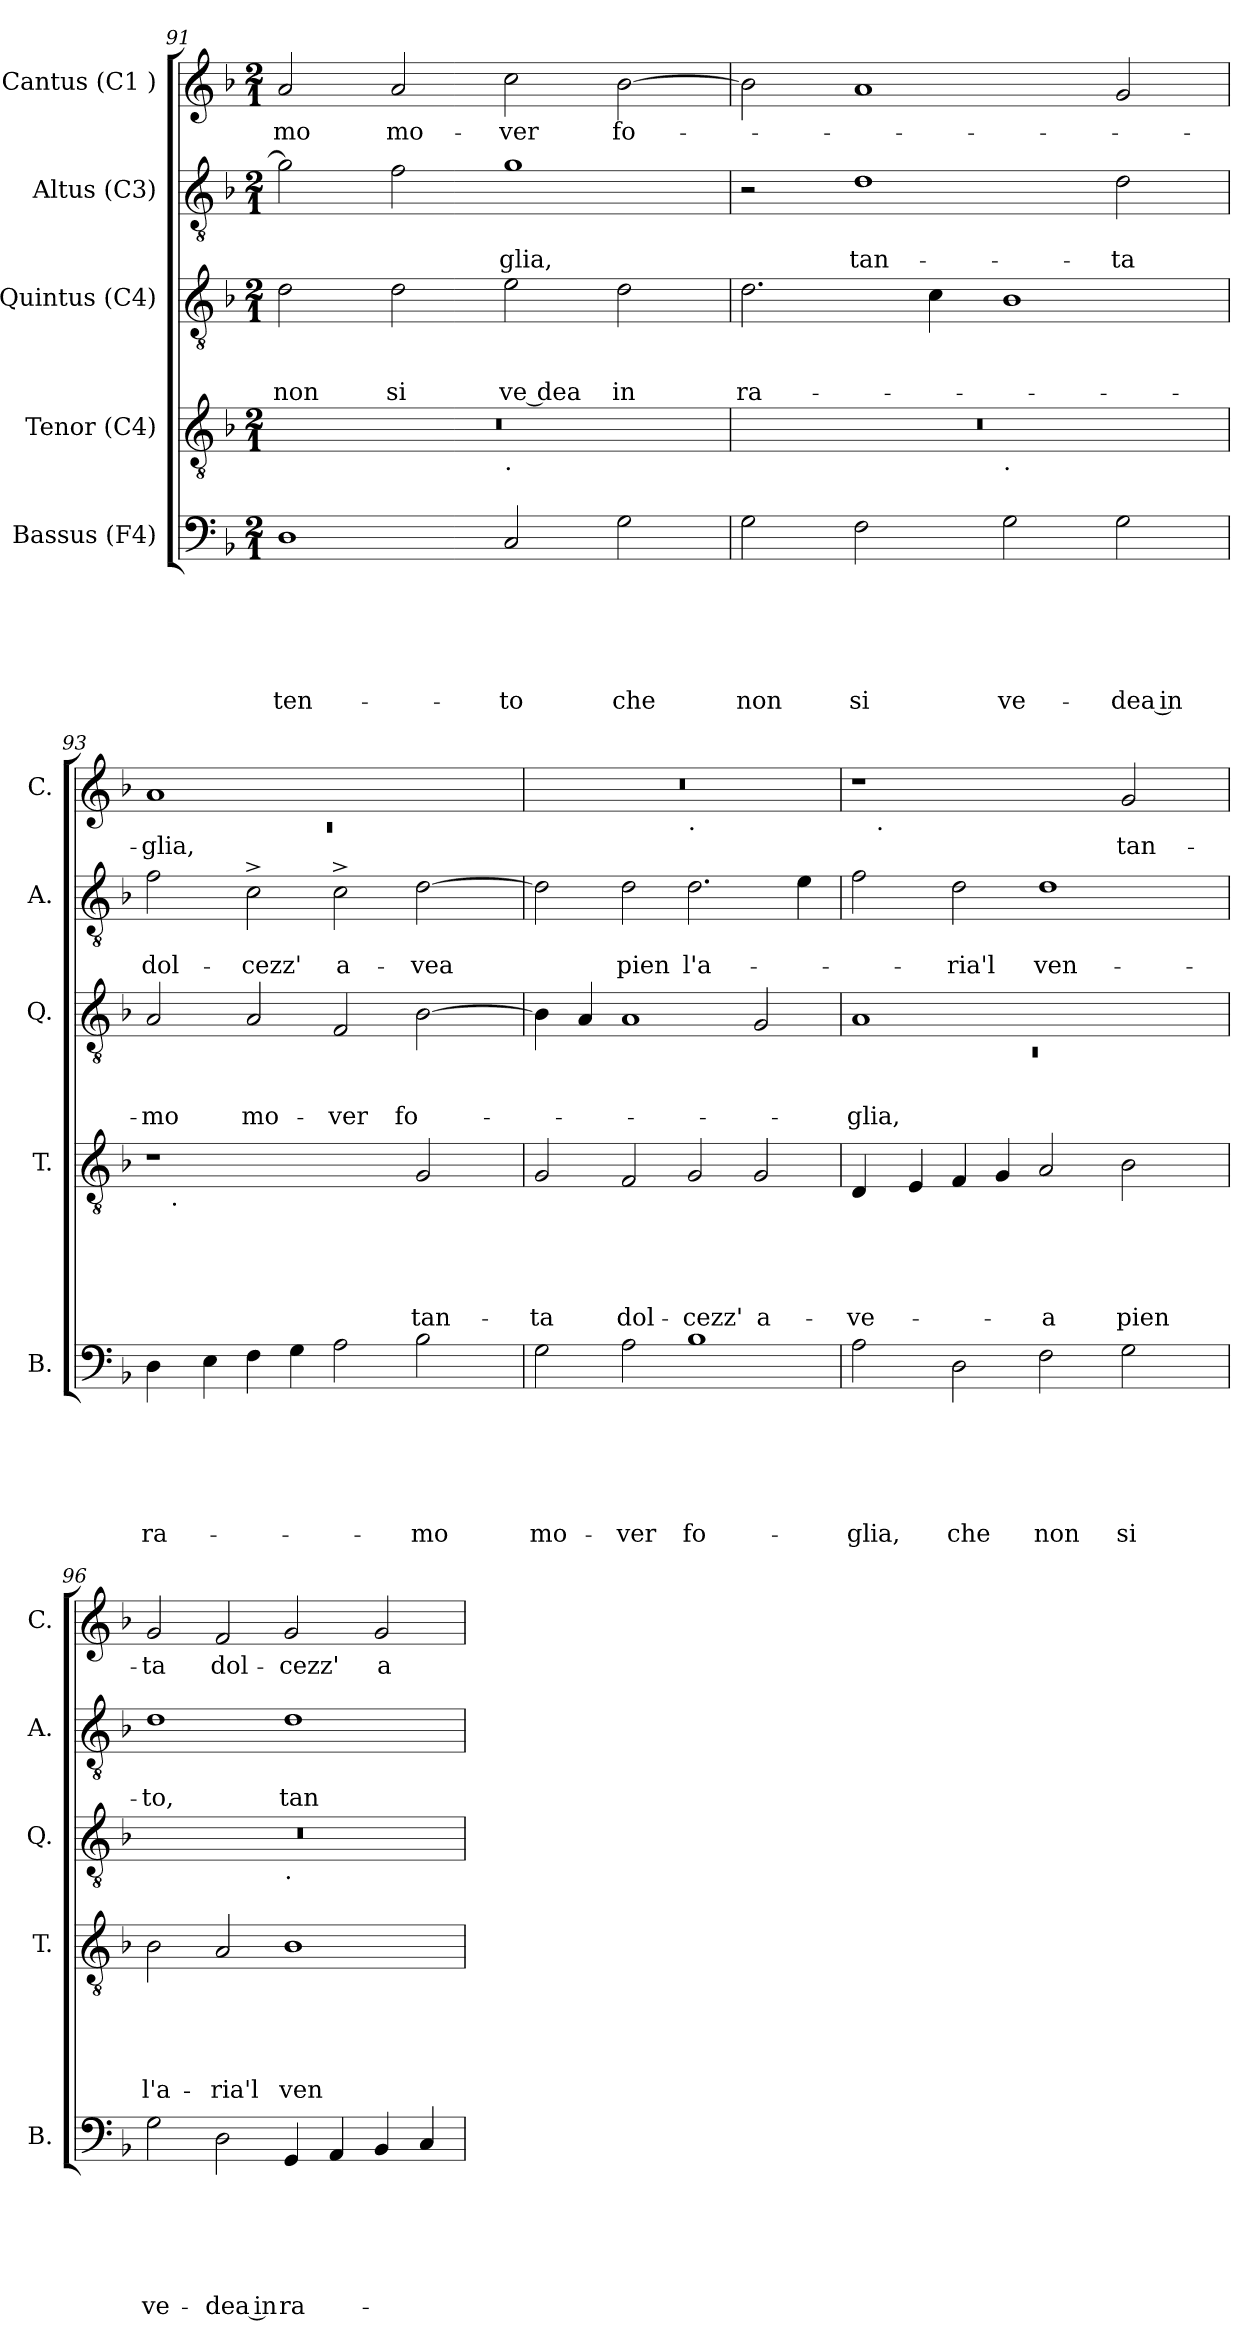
**kern	**text	**text	**text	**text	**text	**text	**kern	**text	**text	**text	**text	**text	**kern	**text	**text	**text	**kern	**text	**text	**kern	**text
*part5	*part5	*part5	*part5	*part5	*part5	*part5	*part4	*part4	*part4	*part4	*part4	*part4	*part3	*part3	*part3	*part3	*part2	*part2	*part2	*part1	*part1
*staff5	*staff5	*staff5	*staff5	*staff5	*staff5	*staff5	*staff4	*staff4	*staff4	*staff4	*staff4	*staff4	*staff3	*staff3	*staff3	*staff3	*staff2	*staff2	*staff2	*staff1	*staff1
*I"Bassus (F4)	*	*	*	*	*	*	*I"Tenor (C4)	*	*	*	*	*	*I"Quintus (C4)	*	*	*	*I"Altus (C3)	*	*	*I"Cantus (C1 )	*
*I'B.	*	*	*	*	*	*	*I'T.	*	*	*	*	*	*I'Q.	*	*	*	*I'A.	*	*	*I'C.	*
*clefF4	*	*	*	*	*	*	*clefGv2	*	*	*	*	*	*clefGv2	*	*	*	*clefGv2	*	*	*clefG2	*
*k[b-]	*	*	*	*	*	*	*k[b-]	*	*	*	*	*	*k[b-]	*	*	*	*k[b-]	*	*	*k[b-]	*
*F:	*	*	*	*	*	*	*F:	*	*	*	*	*	*F:	*	*	*	*F:	*	*	*F:	*
*M2/1	*	*	*	*	*	*	*M2/1	*	*	*	*	*	*M2/1	*	*	*	*M2/1	*	*	*M2/1	*
=91	=91	=91	=91	=91	=91	=91	=91	=91	=91	=91	=91	=91	=91	=91	=91	=91	=91	=91	=91	=91	=91
!	!	!	!	!	!	!LO:LY:b	!	!	!	!	!	!	!	!	!	!LO:LY:b	!	!	!	!	!LO:LY:b
*	*	*	*	*	*	*	*^	*	*	*	*	*	*	*	*	*	*	*	*	*	*
1D	.	.	.	.	.	-ten-	0r	1ryy	.	.	.	.	.	2d\	.	.	non	2g\]	.	.	2a/	-mo
!	!	!	!	!	!	!	!	!	!	!	!	!	!	!	!	!	!LO:LY:b	!	!	!	!	!LO:LY:b
.	.	.	.	.	.	.	.	.	.	.	.	.	.	2d\	.	.	si	2f\	.	.	2a/	mo-
!	!	!	!	!	!	!	!	!LO:TX:b:t=.	!	!	!	!	!	!	!	!	!	!	!	!	!	!
!	!	!	!	!	!	!LO:LY:b	!	!	!	!	!	!	!	!	!	!	!LO:LY:b	!	!	!LO:LY:b	!	!LO:LY:b
2C/	.	.	.	.	.	-to	.	1ryy	.	.	.	.	.	2e\	.	.	ve ­dea	1g	.	-glia,	2cc\	-ver
!	!	!	!	!	!	!LO:LY:b	!	!	!	!	!	!	!	!	!	!	!LO:LY:b	!	!	!	!	!LO:LY:b
2G\	.	.	.	.	.	che	.	.	.	.	.	.	.	2d\	.	.	in	.	.	.	[>2b-\	fo-
=92	=92	=92	=92	=92	=92	=92	=92	=92	=92	=92	=92	=92	=92	=92	=92	=92	=92	=92	=92	=92	=92	=92
!	!	!	!	!	!	!LO:LY:b	!	!	!	!	!	!	!	!	!	!	!LO:LY:b	!	!	!	!	!
2G\	.	.	.	.	.	non	0r	1ryy	.	.	.	.	.	2.d\	.	.	ra-	2r	.	.	2b-\]	.
!	!	!	!	!	!	!LO:LY:b	!	!	!	!	!	!	!	!	!	!	!	!	!	!LO:LY:b	!	!
2F\	.	.	.	.	.	si	.	.	.	.	.	.	.	.	.	.	.	1d	.	tan-	1a	.
.	.	.	.	.	.	.	.	.	.	.	.	.	.	4c\	.	.	.	.	.	.	.	.
!	!	!	!	!	!	!	!	!LO:TX:b:t=.	!	!	!	!	!	!	!	!	!	!	!	!	!	!
!	!	!	!	!	!	!LO:LY:b	!	!	!	!	!	!	!	!	!	!	!	!	!	!	!	!
2G\	.	.	.	.	.	ve-	.	1ryy	.	.	.	.	.	1B-	.	.	.	.	.	.	.	.
!	!	!	!	!	!	!LO:LY:b:rj	!	!	!	!	!	!	!	!	!	!	!	!	!	!LO:LY:b	!	!
2G\	.	.	.	.	.	-dea in	.	.	.	.	.	.	.	.	.	.	.	2d\	.	-ta	2g/	.
=93	=93	=93	=93	=93	=93	=93	=93	=93	=93	=93	=93	=93	=93	=93	=93	=93	=93	=93	=93	=93	=93	=93
*	*	*	*	*	*	*	*	*	*	*	*	*	*	*	*	*	*	*	*	*	*^	*
!	!	!	!	!	!	!LO:LY:b	!	!	!	!	!	!	!	!	!	!	!LO:LY:b	!	!	!LO:LY:b	!	!LO:N:vis=1	!LO:LY:b
4D\	.	.	.	.	.	ra-	1r	16.ryy	.	.	.	.	.	2A/	.	.	-mo	2f\	.	dol-	1a	0rc	-glia,
!	!	!	!	!	!	!	!	!LO:TX:b:t=.	!	!	!	!	!	!	!	!	!	!	!	!	!	!	!
.	.	.	.	.	.	.	.	1ryy	.	.	.	.	.	.	.	.	.	.	.	.	.	.	.
4E\	.	.	.	.	.	.	.	.	.	.	.	.	.	.	.	.	.	.	.	.	.	.	.
!	!	!	!	!	!	!	!	!	!	!	!	!	!	!	!	!	!LO:LY:b	!	!	!LO:LY:b	!	!	!
4F\	.	.	.	.	.	.	.	.	.	.	.	.	.	2A/	.	.	mo-	2c^>\	.	-cezz'	.	.	.
4G\	.	.	.	.	.	.	.	.	.	.	.	.	.	.	.	.	.	.	.	.	.	.	.
!	!	!	!	!	!	!	!	!	!	!	!	!	!	!	!	!	!LO:LY:b	!	!	!LO:LY:b	!	!	!
2A\	.	.	.	.	.	.	2ryy	.	.	.	.	.	.	2F/	.	.	-ver	2c^>\	.	a-	1ryy	.	.
.	.	.	.	.	.	.	.	2ryy	.	.	.	.	.	.	.	.	.	.	.	.	.	.	.
!	!	!	!	!	!	!LO:LY:b	!	!	!	!	!	!	!LO:LY:b	!	!	!	!LO:LY:b	!	!	!LO:LY:b	!	!	!
2B-\	.	.	.	.	.	-mo	2G/	.	.	.	.	.	tan-	[>2B-\	.	.	fo-	[>2d\	.	-vea	.	.	.
.	.	.	.	.	.	.	.	4ryy	.	.	.	.	.	.	.	.	.	.	.	.	.	.	.
.	.	.	.	.	.	.	.	8ryy	.	.	.	.	.	.	.	.	.	.	.	.	.	.	.
.	.	.	.	.	.	.	.	32ryy	.	.	.	.	.	.	.	.	.	.	.	.	.	.	.
!!LO:PB:g=z	!!
=94	=94	=94	=94	=94	=94	=94	=94	=94	=94	=94	=94	=94	=94	=94	=94	=94	=94	=94	=94	=94	=94	=94	=94
!	!	!	!	!	!	!LO:LY:b	!	!	!	!	!	!	!LO:LY:b	!	!	!	!	!	!	!	!	!	!
*	*	*	*	*	*	*	*v	*v	*	*	*	*	*	*	*	*	*	*	*	*	*	*	*
2G\	.	.	.	.	.	mo-	2G/	.	.	.	.	-ta	4B-\]	.	.	.	2d\]	.	.	0r	1ryy	.
.	.	.	.	.	.	.	.	.	.	.	.	.	4A/	.	.	.	.	.	.	.	.	.
!	!	!	!	!	!	!LO:LY:b	!	!	!	!	!	!LO:LY:b	!	!	!	!	!	!	!LO:LY:b	!	!	!
2A\	.	.	.	.	.	-ver	2F/	.	.	.	.	dol-	1A	.	.	.	2d\	.	pien	.	.	.
!	!	!	!	!	!	!	!	!	!	!	!	!	!	!	!	!	!	!	!	!	!LO:TX:b:t=.	!
!	!	!	!	!	!	!LO:LY:b	!	!	!	!	!	!LO:LY:b	!	!	!	!	!	!	!LO:LY:b	!	!	!
1B-	.	.	.	.	.	fo-	2G/	.	.	.	.	-cezz'	.	.	.	.	2.d\	.	l'a-	.	1ryy	.
!	!	!	!	!	!	!	!	!	!	!	!	!LO:LY:b	!	!	!	!	!	!	!	!	!	!
.	.	.	.	.	.	.	2G/	.	.	.	.	a-	2G/	.	.	.	.	.	.	.	.	.
.	.	.	.	.	.	.	.	.	.	.	.	.	.	.	.	.	4e\	.	.	.	.	.
=95	=95	=95	=95	=95	=95	=95	=95	=95	=95	=95	=95	=95	=95	=95	=95	=95	=95	=95	=95	=95	=95	=95
*	*	*	*	*	*	*	*	*	*	*	*	*	*^	*	*	*	*	*	*	*	*	*
!	!	!	!	!	!	!LO:LY:b	!	!	!	!	!	!LO:LY:b	!	!LO:N:vis=1	!	!	!LO:LY:b	!	!	!	!	!	!
2A\	.	.	.	.	.	-glia,	4D/	.	.	.	.	-ve-	1A	0rC	.	.	-glia,	2f\	.	.	1r	16.ryy	.
!	!	!	!	!	!	!	!	!	!	!	!	!	!	!	!	!	!	!	!	!	!	!LO:TX:b:t=.	!
.	.	.	.	.	.	.	.	.	.	.	.	.	.	.	.	.	.	.	.	.	.	1ryy	.
.	.	.	.	.	.	.	4E/	.	.	.	.	.	.	.	.	.	.	.	.	.	.	.	.
!	!	!	!	!	!	!LO:LY:b	!	!	!	!	!	!	!	!	!	!	!	!	!	!LO:LY:b	!	!	!
2D\	.	.	.	.	.	che	4F/	.	.	.	.	.	.	.	.	.	.	2d\	.	-ria'l	.	.	.
.	.	.	.	.	.	.	4G/	.	.	.	.	.	.	.	.	.	.	.	.	.	.	.	.
!	!	!	!	!	!	!LO:LY:b	!	!	!	!	!	!LO:LY:b	!	!	!	!	!	!	!	!LO:LY:b	!	!	!
2F\	.	.	.	.	.	non	2A/	.	.	.	.	-a	1ryy	.	.	.	.	1d	.	ven-	2ryy	.	.
.	.	.	.	.	.	.	.	.	.	.	.	.	.	.	.	.	.	.	.	.	.	2ryy	.
!	!	!	!	!	!	!LO:LY:b	!	!	!	!	!	!LO:LY:b	!	!	!	!	!	!	!	!	!	!	!LO:LY:b
2G\	.	.	.	.	.	si	2B-\	.	.	.	.	pien	.	.	.	.	.	.	.	.	2g/	.	tan-
.	.	.	.	.	.	.	.	.	.	.	.	.	.	.	.	.	.	.	.	.	.	4ryy	.
.	.	.	.	.	.	.	.	.	.	.	.	.	.	.	.	.	.	.	.	.	.	8ryy	.
.	.	.	.	.	.	.	.	.	.	.	.	.	.	.	.	.	.	.	.	.	.	32ryy	.
=96	=96	=96	=96	=96	=96	=96	=96	=96	=96	=96	=96	=96	=96	=96	=96	=96	=96	=96	=96	=96	=96	=96	=96
!	!	!	!	!	!	!LO:LY:b	!	!	!	!	!	!LO:LY:b	!	!	!	!	!	!	!	!LO:LY:b	!	!	!LO:LY:b
*	*	*	*	*	*	*	*	*	*	*	*	*	*	*	*	*	*	*	*	*	*v	*v	*
2G\	.	.	.	.	.	ve-	2B-\	.	.	.	.	l'a-	0r	1ryy	.	.	.	1d	.	-to,	2g/	-ta
!	!	!	!	!	!	!LO:LY:b:rj	!	!	!	!	!	!LO:LY:b	!	!	!	!	!	!	!	!	!	!LO:LY:b
2D\	.	.	.	.	.	-dea in	2A/	.	.	.	.	-ria'l	.	.	.	.	.	.	.	.	2f/	dol-
!	!	!	!	!	!	!	!	!	!	!	!	!	!	!LO:TX:b:t=.	!	!	!	!	!	!	!	!
!	!	!	!	!	!	!LO:LY:b	!	!	!	!	!	!LO:LY:b	!	!	!	!	!	!	!	!LO:LY:b	!	!LO:LY:b
4GG/	.	.	.	.	.	ra-	1B-	.	.	.	.	ven-	.	1ryy	.	.	.	1d	.	tan-	2g/	-cezz'
4AA/	.	.	.	.	.	.	.	.	.	.	.	.	.	.	.	.	.	.	.	.	.	.
!	!	!	!	!	!	!	!	!	!	!	!	!	!	!	!	!	!	!	!	!	!	!LO:LY:b
4BB-/	.	.	.	.	.	.	.	.	.	.	.	.	.	.	.	.	.	.	.	.	2g/	a-
4C/	.	.	.	.	.	.	.	.	.	.	.	.	.	.	.	.	.	.	.	.	.	.
*	*	*	*	*	*	*	*	*	*	*	*	*	*v	*v	*	*	*	*	*	*	*	*
=	=	=	=	=	=	=	=	=	=	=	=	=	=	=	=	=	=	=	=	=	=
*-	*-	*-	*-	*-	*-	*-	*-	*-	*-	*-	*-	*-	*-	*-	*-	*-	*-	*-	*-	*-	*-
